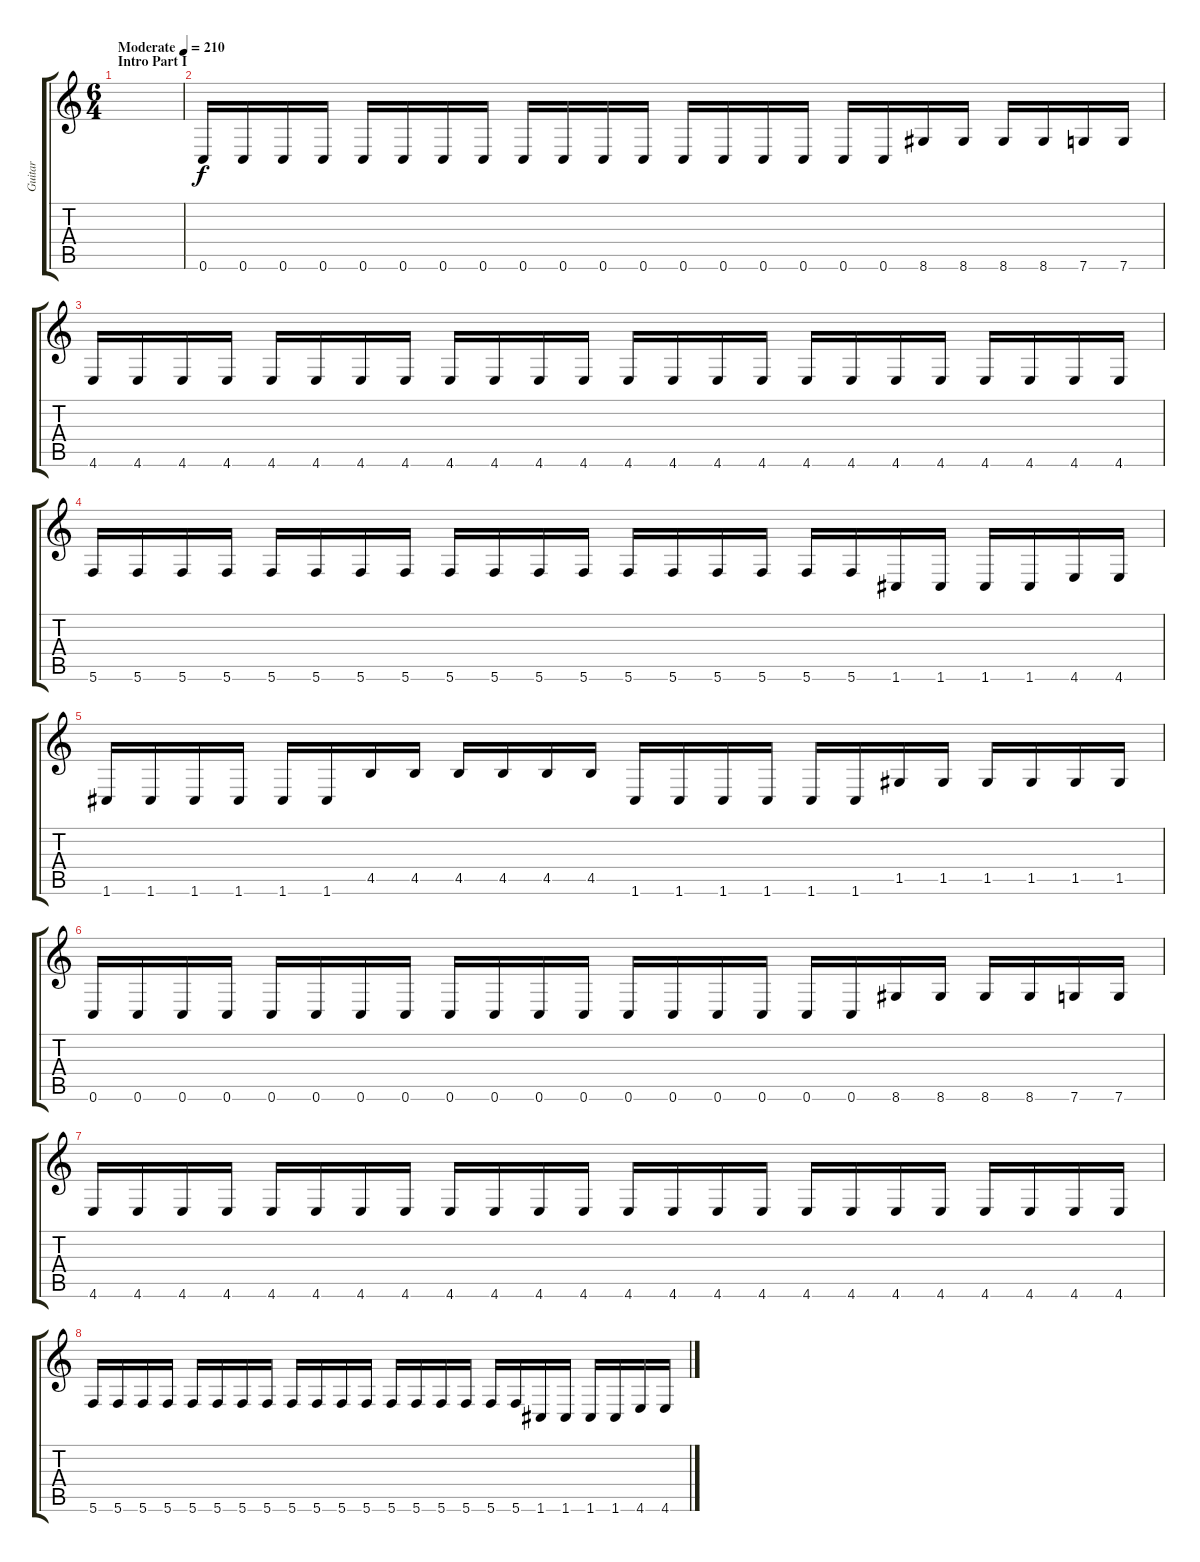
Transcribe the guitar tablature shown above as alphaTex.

\track ("Guitar" "Guitar") {instrument distortionguitar}
\staff {score tabs}
\tuning (D4 A3 F3 C3 G2 C2) {hide}
\ts (6 4)
\section ("" "Intro Part I")
\tempo (210 "Moderate")
\clef g2
\ks c
|
0.6.16 0.6.16 0.6.16 0.6.16 0.6.16 0.6.16 0.6.16 0.6.16 0.6.16 0.6.16 0.6.16 0.6.16 0.6.16 0.6.16 0.6.16 0.6.16 0.6.16 0.6.16 8.6.16 8.6.16 8.6.16 8.6.16 7.6.16 7.6.16 |
4.6.16 4.6.16 4.6.16 4.6.16 4.6.16 4.6.16 4.6.16 4.6.16 4.6.16 4.6.16 4.6.16 4.6.16 4.6.16 4.6.16 4.6.16 4.6.16 4.6.16 4.6.16 4.6.16 4.6.16 4.6.16 4.6.16 4.6.16 4.6.16 |
5.6.16 5.6.16 5.6.16 5.6.16 5.6.16 5.6.16 5.6.16 5.6.16 5.6.16 5.6.16 5.6.16 5.6.16 5.6.16 5.6.16 5.6.16 5.6.16 5.6.16 5.6.16 1.6.16 1.6.16 1.6.16 1.6.16 4.6.16 4.6.16 |
1.6.16 1.6.16 1.6.16 1.6.16 1.6.16 1.6.16 4.5.16 4.5.16 4.5.16 4.5.16 4.5.16 4.5.16 1.6.16 1.6.16 1.6.16 1.6.16 1.6.16 1.6.16 1.5.16 1.5.16 1.5.16 1.5.16 1.5.16 1.5.16 |
0.6.16 0.6.16 0.6.16 0.6.16 0.6.16 0.6.16 0.6.16 0.6.16 0.6.16 0.6.16 0.6.16 0.6.16 0.6.16 0.6.16 0.6.16 0.6.16 0.6.16 0.6.16 8.6.16 8.6.16 8.6.16 8.6.16 7.6.16 7.6.16 |
4.6.16 4.6.16 4.6.16 4.6.16 4.6.16 4.6.16 4.6.16 4.6.16 4.6.16 4.6.16 4.6.16 4.6.16 4.6.16 4.6.16 4.6.16 4.6.16 4.6.16 4.6.16 4.6.16 4.6.16 4.6.16 4.6.16 4.6.16 4.6.16 |
5.6.16 5.6.16 5.6.16 5.6.16 5.6.16 5.6.16 5.6.16 5.6.16 5.6.16 5.6.16 5.6.16 5.6.16 5.6.16 5.6.16 5.6.16 5.6.16 5.6.16 5.6.16 1.6.16 1.6.16 1.6.16 1.6.16 4.6.16 4.6.16
